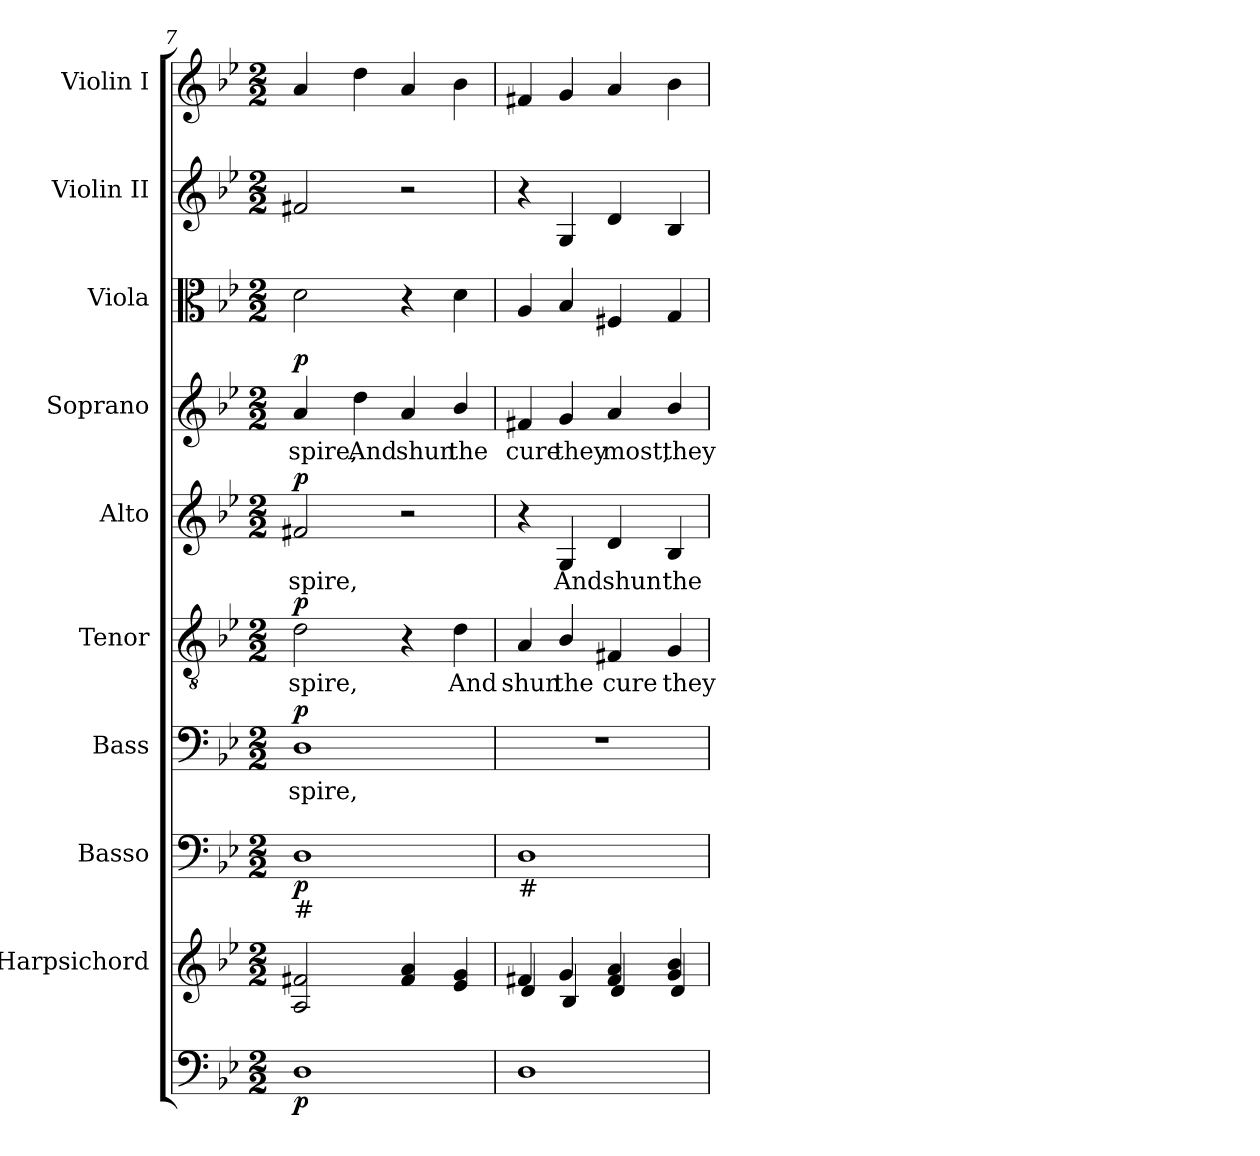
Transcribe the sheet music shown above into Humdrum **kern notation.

**kern	**dynam	**kern	**kern	**dynam	**kern	**text	**dynam	**kern	**text	**dynam	**kern	**text	**dynam	**kern	**text	**dynam	**kern	**kern	**kern
*part10	*part10	*part9	*part8	*part8	*part7	*part7	*part7	*part6	*part6	*part6	*part5	*part5	*part5	*part4	*part4	*part4	*part3	*part2	*part1
*staff10	*staff10	*staff9	*staff8	*staff8	*staff7	*staff7	*staff7	*staff6	*staff6	*staff6	*staff5	*staff5	*staff5	*staff4	*staff4	*staff4	*staff3	*staff2	*staff1
*	*	*I"Harpsichord	*I"Basso	*	*I"Bass	*	*	*I"Tenor	*	*	*I"Alto	*	*	*I"Soprano	*	*	*I"Viola	*I"Violin II	*I"Violin I
*	*	*I'Hrpsc	*I'Basso	*	*I'B.	*	*	*I'T.	*	*	*I'A.	*	*	*I'S.	*	*	*I'Vla.	*I'Vln. II	*I'Vln. I
*clefF4	*	*clefG2	*clefF4	*	*clefF4	*	*	*clefGv2	*	*	*clefG2	*	*	*clefG2	*	*	*clefC3	*clefG2	*clefG2
*	*	*	*	*	*	*	*	*ITrd7c12	*	*	*	*	*	*	*	*	*	*	*
*k[b-e-]	*	*k[b-e-]	*k[b-e-]	*	*k[b-e-]	*	*	*k[b-e-]	*	*	*k[b-e-]	*	*	*k[b-e-]	*	*	*k[b-e-]	*k[b-e-]	*k[b-e-]
*g:	*	*g:	*g:	*	*g:	*	*	*g:	*	*	*g:	*	*	*g:	*	*	*g:	*g:	*g:
*M2/2	*	*M2/2	*M2/2	*	*M2/2	*	*	*M2/2	*	*	*M2/2	*	*	*M2/2	*	*	*M2/2	*M2/2	*M2/2
=7	=7	=7	=7	=7	=7	=7	=7	=7	=7	=7	=7	=7	=7	=7	=7	=7	=7	=7	=7
!	!	!	!	!	!	!LO:LY:b:color=#000000	!	!	!	!	!	!	!	!	!	!	!	!	!
!	!	!	!	!	!	!	!	!	!LO:LY:b:color=#000000	!	!	!	!	!	!	!	!	!	!
!	!	!	!	!	!	!	!	!	!	!	!	!LO:LY:b:color=#000000	!	!	!	!	!	!	!
!	!	!	!LO:TX:b:t=#	!	!	!	!	!	!	!	!	!	!	!	!	!	!	!	!
!	!	!	!	!	!	!	!	!	!	!	!	!	!	!	!LO:LY:b:color=#000000	!	!	!	!
1Di	p	2Ai/ 2f#Xi	1Di	p	1Di	-spire,	p	2Di\	-spire,	p	2f#Xi/	-spire,	p	4ai/	-spire,	p	2di\	2f#Xi/	4ai/
!	!	!	!	!	!	!	!	!	!	!	!	!	!	!	!LO:LY:b:color=#000000	!	!	!	!
.	.	.	.	.	.	.	.	.	.	.	.	.	.	4ddi\	And	.	.	.	4ddi\
!	!	!	!	!	!	!	!	!	!	!	!	!	!	!	!LO:LY:b:color=#000000	!	!	!	!
.	.	4f#i/ 4ai	.	.	.	.	.	4r	.	.	2r	.	.	4ai/	shun	.	4r	2r	4ai/
!	!	!	!	!	!	!	!	!	!LO:LY:b:color=#000000	!	!	!	!	!	!	!	!	!	!
!	!	!	!	!	!	!	!	!	!	!	!	!	!	!	!LO:LY:b:color=#000000	!	!	!	!
.	.	4e-i/ 4gi	.	.	.	.	.	4Di\	And	.	.	.	.	4b-i/	the	.	4di\	.	4b-i\
=8	=8	=8	=8	=8	=8	=8	=8	=8	=8	=8	=8	=8	=8	=8	=8	=8	=8	=8	=8
*	*	*^	*	*	*	*	*	*	*	*	*	*	*	*	*	*	*	*	*
!	!	!	!	!	!	!	!	!	!	!LO:LY:b:color=#000000	!	!	!	!	!	!	!	!	!	!
!	!	!	!	!LO:TX:b:t=#	!	!	!	!	!	!	!	!	!	!	!	!	!	!	!	!
!	!	!	!	!	!	!	!	!	!	!	!	!	!	!	!	!LO:LY:b:color=#000000	!	!	!	!
1Di	.	4f#Xi/	4di/	1Di	.	1r	.	.	4AAi/	shun	.	4r	.	.	4f#Xi/	cure	.	4Ai/	4r	4f#Xi/
!	!	!	!	!	!	!	!	!	!	!LO:LY:b:color=#000000	!	!	!	!	!	!	!	!	!	!
!	!	!	!	!	!	!	!	!	!	!	!	!	!LO:LY:b:color=#000000	!	!	!	!	!	!	!
!	!	!	!	!	!	!	!	!	!	!	!	!	!	!	!	!LO:LY:b:color=#000000	!	!	!	!
.	.	4gi/	4B-i/	.	.	.	.	.	4BB-i/	the	.	4Gi/	And	.	4gi/	they	.	4B-i/	4Gi/	4gi/
!	!	!	!	!	!	!	!	!	!	!LO:LY:b:color=#000000	!	!	!	!	!	!	!	!	!	!
!	!	!	!	!	!	!	!	!	!	!	!	!	!LO:LY:b:color=#000000	!	!	!	!	!	!	!
!	!	!	!	!	!	!	!	!	!	!	!	!	!	!	!	!LO:LY:b:color=#000000	!	!	!	!
.	.	4f#i/ 4ai	4di/	.	.	.	.	.	4FF#Xi/	cure	.	4di/	shun	.	4ai/	most,	.	4F#Xi/	4di/	4ai/
!	!	!	!	!	!	!	!	!	!	!LO:LY:b:color=#000000	!	!	!	!	!	!	!	!	!	!
!	!	!	!	!	!	!	!	!	!	!	!	!	!LO:LY:b:color=#000000	!	!	!	!	!	!	!
!	!	!	!	!	!	!	!	!	!	!	!	!	!	!	!	!LO:LY:b:color=#000000	!	!	!	!
.	.	4gi/ 4b-i	4di/	.	.	.	.	.	4GGi/	they	.	4B-i/	the	.	4b-i/	they	.	4Gi/	4B-i/	4b-i\
*	*	*v	*v	*	*	*	*	*	*	*	*	*	*	*	*	*	*	*	*	*
=	=	=	=	=	=	=	=	=	=	=	=	=	=	=	=	=	=	=	=
*-	*-	*-	*-	*-	*-	*-	*-	*-	*-	*-	*-	*-	*-	*-	*-	*-	*-	*-	*-
